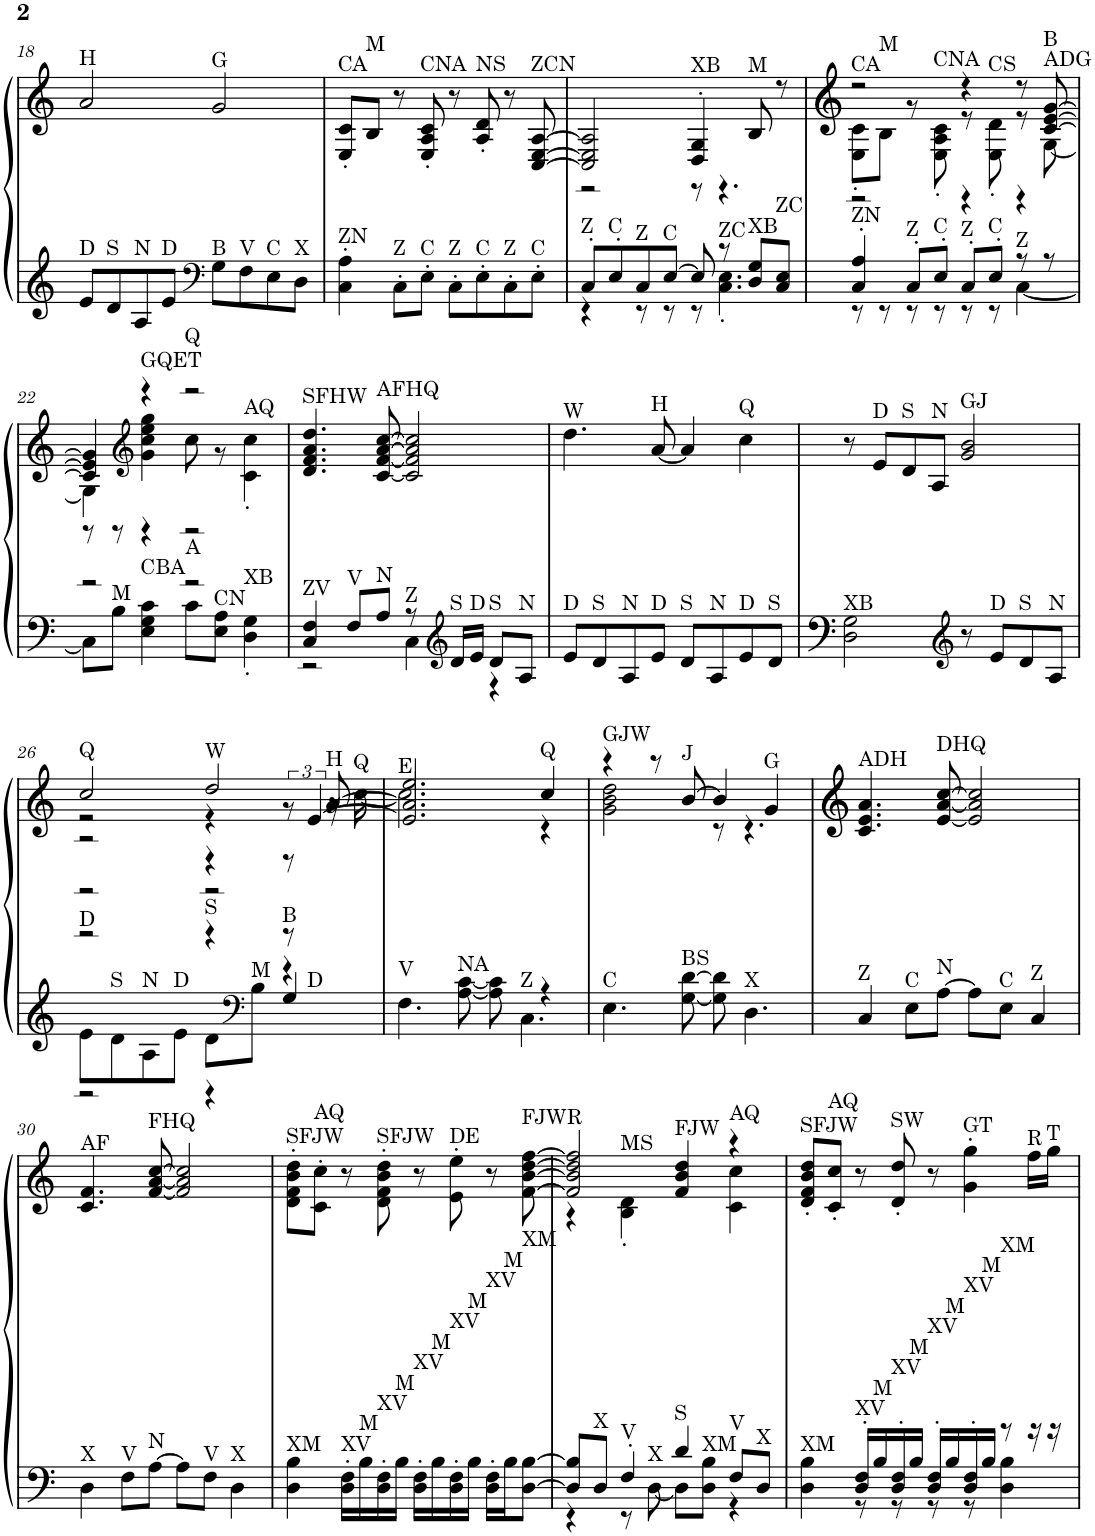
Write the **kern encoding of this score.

**kern	**kern
*part1	*part1
*staff2	*staff1
*I"Piano, CFX Concert Grand 1	*
*I'Pno.	*
!!LO:PB:g=z
*clefG2	*clefG2
*k[]	*k[]
*M4/4	*M4/4
=18	=18
!	!LO:TX:a:t=H
!LO:TX:a:t=D	!
8e/L	2a/
!LO:TX:a:t=S	!
8d/	.
!LO:TX:a:t=N	!
8A/	.
!LO:TX:a:t=D	!
8e/J	.
*clefF4	*
!	!LO:TX:a:t=G
!LO:TX:a:t=B	!
8G\L	2g/
!LO:TX:a:t=V	!
8F\	.
!LO:TX:a:t=C	!
8E\	.
!LO:TX:a:t=X	!
8D\J	.
=19	=19
!	!LO:TX:a:t=CA
!LO:TX:a:t=ZN	!
4C\' 4A\'	8E/' 8c/'L
!	!LO:TX:a:t=M
.	8B/J
!LO:TX:a:t=Z	!
8C'\L	8r
!	!LO:TX:a:t=CNA
!LO:TX:a:t=C	!
8E'\J	8E/' 8A/' 8c/'
!LO:TX:a:t=Z	!
8C'\L	8r
!	!LO:TX:a:t=NS
!LO:TX:a:t=C	!
8E'\	8A/' 8d/'
!LO:TX:a:t=Z	!
8C'\	8r
!	!LO:TX:a:t=ZCN
!LO:TX:a:t=C	!
8E'\J	[8C/ [8E/ [8A/
=20	=20
*^	*^
!LO:TX:a:t=Z	!	!	!
8C'/L	4r	2C/] 2E/] 2A/]	2r
!LO:TX:a:t=C	!	!	!
8E'/	.	.	.
!LO:TX:a:t=Z	!	!	!
8C/	8r	.	.
!LO:TX:a:t=C	!	!	!
[8E/J	8r	.	.
!	!	!LO:TX:a:t=XB	!
8E/]	8r	4D/' 4G/'	8r
!LO:TX:a:t=ZC	!	!	!
8r	4.C\' 4.E\'	.	4.r
!	!	!LO:TX:a:t=M	!
!LO:TX:a:t=XB	!	!	!
8D/ 8G/L	.	8B/	.
!LO:TX:a:t=ZC	!	!	!
8C/ 8E/J	.	8r	.
=21	=21	=21	=21
*	*	*	*^
!	!	!LO:TX:a:t=CA	!	!
!LO:TX:a:t=ZN	!	!	!	!
4C/' 4A/'	8r	2r	8E\' 8c\'L	2r
!	!	!	!LO:TX:a:t=M	!
.	8r	.	8B\J	.
!LO:TX:a:t=Z	!	!	!	!
8C'/L	8r	.	8r	.
!	!	!	!LO:TX:a:t=CNA	!
!LO:TX:a:t=C	!	!	!	!
8E'/J	8r	.	8E\' 8A\' 8c\'	.
!LO:TX:a:t=Z	!	!	!	!
8C'/L	8r	4r	8r	4r
!	!	!	!LO:TX:a:t=CS	!
!LO:TX:a:t=C	!	!	!	!
8E'/J	8r	.	8E\' 8d\'	.
!LO:TX:a:t=Z	!	!	!	!
8r	[4C\	8r	8r	4r
!	!	!LO:TX:a:t=ADG	!	!
!	!	!LO:TX:a:t=B	!	!
8r	.	[8c/ [8e/ [8g/	[8G\	.
!!LO:LB:g=z	!!	!!
=22	=22	=22	=22	=22
2r	8C\L]	4c/] 4e/] 4g/]	4G\]	8r
!	!LO:TX:a:t=M	!	!	!
.	8B\J	.	.	8r
*	*	*clefG2	*	*
!	!	!LO:TX:a:t=GQET	!	!
!	!LO:TX:a:t=CBA	!	!	!
.	4E\ 4G\ 4c\	4r	4g\ 4cc\ 4ee\ 4gg\	4r
!	!	!LO:TX:a:t=Q	!	!
!LO:TX:a:t=A	!	!	!	!
2r	8c\L	2r	8cc\	2r
!	!LO:TX:a:t=CN	!	!	!
.	8E\ 8A\J	.	8r	.
!	!	!	!LO:TX:a:t=AQ	!
!	!LO:TX:a:t=XB	!	!	!
.	4D\' 4G\'	.	4c\' 4cc\'	.
*	*	*	*v	*v
=23	=23	=23	=23
!	!	!LO:TX:a:t=SFHW	!
!LO:TX:a:t=ZV	!	!	!
*	*	*v	*v
4C/ 4F/	2r	4.d/ 4.f/ 4.a/ 4.dd/
!LO:TX:a:t=V	!	!
8F/L	.	.
!	!	!LO:TX:a:t=AFHQ
!LO:TX:a:t=N	!	!
8A/J	.	[8c/ [8f/ [8a/ [8cc/
!LO:TX:a:t=Z	!	!
8r	4C\	2c/] 2f/] 2a/] 2cc/]
*clefG2	*	*
!LO:TX:a:t=S	!	!
16d/LL	.	.
!LO:TX:a:t=D	!	!
16e/JJ	.	.
!LO:TX:a:t=S	!	!
8d/L	4r	.
!LO:TX:a:t=N	!	!
8A/J	.	.
*v	*v	*
=24	=24
!	!LO:TX:a:t=W
!LO:TX:a:t=D	!
8e/L	4.dd\
!LO:TX:a:t=S	!
8d/	.
!LO:TX:a:t=N	!
8A/	.
!	!LO:TX:a:t=H
!LO:TX:a:t=D	!
8e/J	[8a/
!LO:TX:a:t=S	!
8d/L	4a/]
!LO:TX:a:t=N	!
8A/	.
!	!LO:TX:a:t=Q
!LO:TX:a:t=D	!
8e/	4cc\
!LO:TX:a:t=S	!
8d/J	.
=25	=25
!LO:TX:a:t=XB	!
2D\ 2G\	8r
!	!LO:TX:a:t=D
.	8e/L
!	!LO:TX:a:t=S
.	8d/
!	!LO:TX:a:t=N
.	8A/J
*clefG2	*
!	!LO:TX:a:t=GJ
8r	2g/ 2b/
!LO:TX:a:t=D	!
8e/L	.
!LO:TX:a:t=S	!
8d/	.
!LO:TX:a:t=N	!
8A/J	.
!!LO:LB:g=z
=26	=26
*^	*^
*	*^	*	*^
*	*	*	*	*	*^
*	*	*	*	*	*	*^
!	!	!	!LO:TX:a:t=Q	!	!	!	!
!LO:TX:a:t=D	!	!	!	!	!	!	!
2r	8e\L	2r	2cc/	2r	2r	2r	6%5ryy
!	!LO:TX:a:t=S	!	!	!	!	!	!
.	8d\	.	.	.	.	.	.
!	!LO:TX:a:t=N	!	!	!	!	!	!
.	8A\	.	.	.	.	.	.
!	!LO:TX:a:t=D	!	!	!	!	!	!
.	8e\J	.	.	.	.	.	.
!	!	!	!LO:TX:a:t=W	!	!	!	!
!LO:TX:a:t=S	!	!	!	!	!	!	!
4r	8d\L	4r	2dd/	4r	4r	2r	.
*clefF4	*	*	*	*	*	*	*
!	!LO:TX:a:t=M	!	!	!	!	!	!
.	8B\J	.	.	.	.	.	.
!LO:TX:a:t=B	!	!	!	!	!	!	!
12r	4r	4G/	.	8r	8r	.	.
!LO:TX:a:t=D	!	!	!	!	!	!	!
6ryy	.	.	.	.	.	.	[6e/
!	!	!	!	!LO:TX:a:t=H	!	!	!
.	.	.	.	16r	[8a/	.	.
!	!	!	!	!LO:TX:a:t=Q	!	!	!
.	.	.	.	[16cc\	.	.	.
*	*v	*v	*	*	*	*	*
*	*	*	*	*	*v	*v
=27	=27	=27	=27	=27	=27
!	!	!LO:TX:a:t=E	!	!	!
!LO:TX:a:t=V	!	!	!	!	!
2.ryy	4.F\	2.ee/	2.cc\]	2.a/]	2.e/]
!	!LO:TX:a:t=NA	!	!	!	!
.	[8A\ [8c\	.	.	.	.
.	8A\] 8c\]	.	.	.	.
!	!LO:TX:a:t=Z	!	!	!	!
.	4.C\	.	.	.	.
!	!	!LO:TX:a:t=Q	!	!	!
4r	.	4cc/	4ryy	4r	4ryy
*v	*v	*	*	*	*
=28	=28	=28	=28	=28
!	!LO:TX:a:t=GJW	!	!	!
!LO:TX:a:t=C	!	!	!	!
*	*	*v	*v	*v
4.E\	4r	2g\ 2b\ 2dd\
.	8r	.
!	!LO:TX:a:t=J	!
!LO:TX:a:t=BS	!	!
[8G\ [8d\	[8b/	.
8G\] 8d\]	4b/]	8r
!LO:TX:a:t=X	!	!
4.D\	.	4.r
!	!LO:TX:a:t=G	!
.	4g/	.
*	*v	*v
=29	=29
!	!LO:TX:a:t=ADH
!LO:TX:a:t=Z	!
4C/	4.c/ 4.e/ 4.a/
!LO:TX:a:t=C	!
8E\L	.
!	!LO:TX:a:t=DHQ
!LO:TX:a:t=N	!
[8A\J	[8e/ [8a/ [8cc/
8A\L]	2e/] 2a/] 2cc/]
!LO:TX:a:t=C	!
8E\J	.
!LO:TX:a:t=Z	!
4C/	.
!!LO:LB:g=z
=30	=30
!	!LO:TX:a:t=AF
!LO:TX:a:t=X	!
4D\	4.c/ 4.f/
!LO:TX:a:t=V	!
8F\L	.
!	!LO:TX:a:t=FHQ
!LO:TX:a:t=N	!
[8A\J	[8f/ [8a/ [8cc/
8A\L]	2f/] 2a/] 2cc/]
!LO:TX:a:t=V	!
8F\J	.
!LO:TX:a:t=X	!
4D\	.
=31	=31
!	!LO:TX:a:t=SFJW
!LO:TX:a:t=XM	!
4D\ 4B\	8d\' 8f\' 8b\' 8dd\'L
!	!LO:TX:a:t=AQ
.	8c\' 8cc\'J
!LO:TX:a:t=XV	!
16D\' 16F\'LL	8r
!LO:TX:a:t=M	!
16B\	.
!	!LO:TX:a:t=SFJW
!LO:TX:a:t=XV	!
16D\' 16F\'	8d\' 8f\' 8b\' 8dd\'
!LO:TX:a:t=M	!
16B\JJ	.
!LO:TX:a:t=XV	!
16D\' 16F\'LL	8r
!LO:TX:a:t=M	!
16B\	.
!	!LO:TX:a:t=DE
!LO:TX:a:t=XV	!
16D\' 16F\'	8e\' 8ee\'
!LO:TX:a:t=M	!
16B\JJ	.
!LO:TX:a:t=XV	!
16D\' 16F\'LL	8r
!LO:TX:a:t=M	!
16B\J	.
!	!LO:TX:a:t=FJWR
!LO:TX:a:t=XM	!
[8D\ [8B\J	[8f\ [8b\ [8dd\ [8ff\
=32	=32
*^	*^
8D/] 8B/]L	4r	2f/] 2b/] 2dd/] 2ff/]	4r
!LO:TX:a:t=X	!	!	!
8D/J	.	.	.
!	!	!	!LO:TX:a:t=MS
!LO:TX:a:t=V	!	!	!
4F'/	8r	.	4B\' 4d\'
!	!LO:TX:a:t=X	!	!
.	[8D\	.	.
!	!	!LO:TX:a:t=FJW	!
!LO:TX:a:t=S	!	!	!
4d/	8D\L]	4f/ 4b/ 4dd/	4ryy
!	!LO:TX:a:t=XM	!	!
.	8D\ 8B\J	.	.
!	!	!LO:TX:a:t=AQ	!
!LO:TX:a:t=V	!	!	!
8F/L	4r	4r	4c\ 4cc\
!LO:TX:a:t=X	!	!	!
8D/J	.	.	.
*	*	*v	*v
=33	=33	=33
!	!	!LO:TX:a:t=SFJW
!LO:TX:a:t=XM	!	!
4D\ 4B\	4ryy	8d/' 8f/' 8b/' 8dd/'L
!	!	!LO:TX:a:t=AQ
.	.	8c/' 8cc/'J
!LO:TX:a:t=XV	!	!
16D/' 16F/'LL	8r	8r
!LO:TX:a:t=M	!	!
16B/	.	.
!	!	!LO:TX:a:t=SW
!LO:TX:a:t=XV	!	!
16D/' 16F/'	8r	8d/' 8dd/'
!LO:TX:a:t=M	!	!
16B/JJ	.	.
!LO:TX:a:t=XV	!	!
16D/' 16F/'LL	8r	8r
!LO:TX:a:t=M	!	!
16B/	.	.
!	!	!LO:TX:a:t=GT
!LO:TX:a:t=XV	!	!
16D/' 16F/'	8r	4g\' 4gg\'
!LO:TX:a:t=M	!	!
16B/JJ	.	.
!LO:TX:a:t=XM	!	!
8r	4D\ 4B\	.
!	!	!LO:TX:a:t=R
16r	.	16ff\LL
!	!	!LO:TX:a:t=T
16r	.	16gg\JJ
*v	*v	*
=	=
*-	*-
